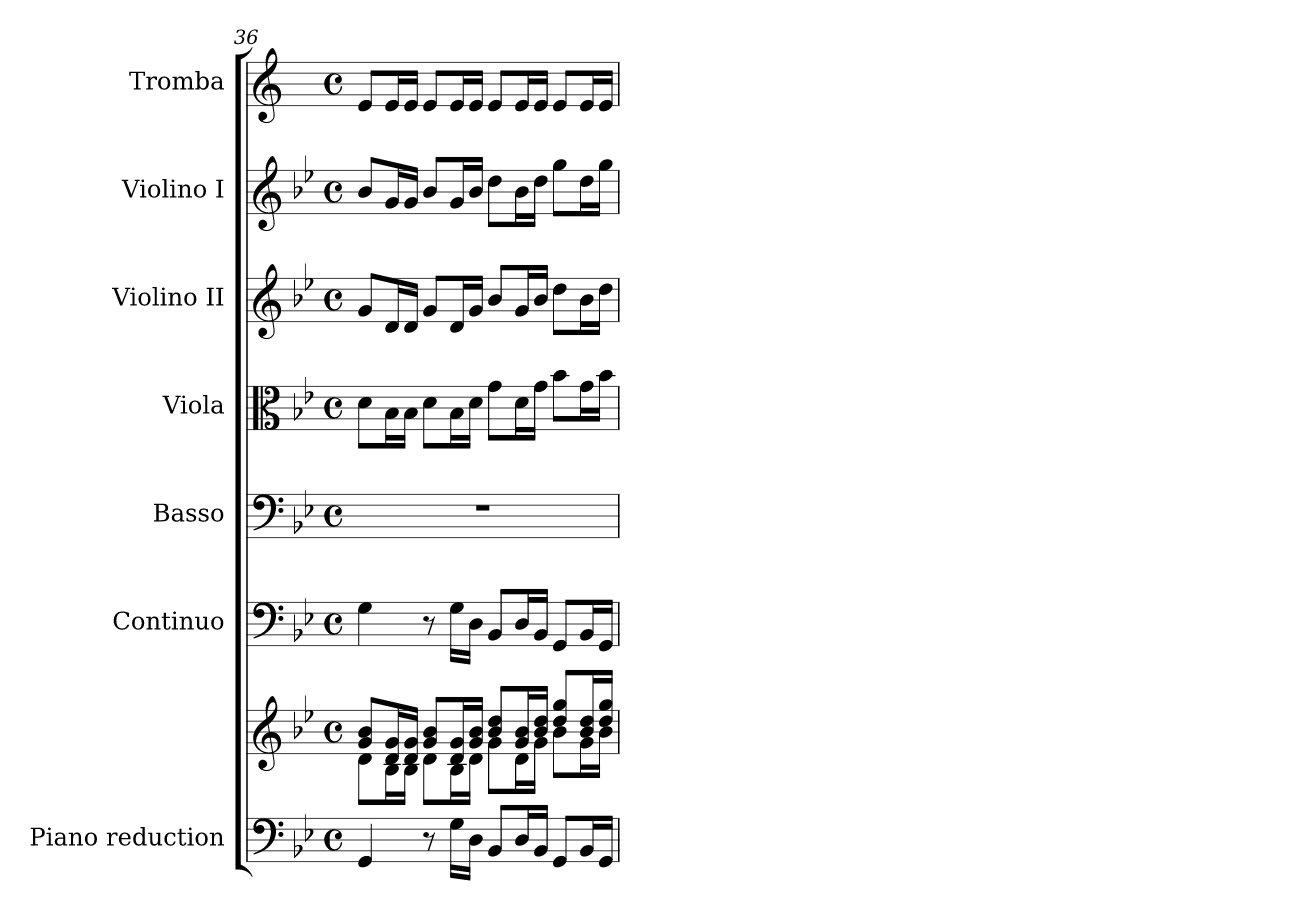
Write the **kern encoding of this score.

**kern	**kern	**kern	**kern	**kern	**kern	**kern	**kern
*part7	*part7	*part6	*part5	*part4	*part3	*part2	*part1
*staff8	*staff7	*staff6	*staff5	*staff4	*staff3	*staff2	*staff1
*I"Piano reduction	*	*I"Continuo	*I"Basso	*I"Viola	*I"Violino II	*I"Violino I	*I"Tromba
*I'Pno	*	*	*	*	*	*	*
*clefF4	*clefG2	*clefF4	*clefF4	*clefC3	*clefG2	*clefG2	*clefG2
*	*	*	*	*	*	*	*ITrd1c2
*k[b-e-]	*k[b-e-]	*k[b-e-]	*k[b-e-]	*k[b-e-]	*k[b-e-]	*k[b-e-]	*k[b-e-]
*M4/4	*M4/4	*M4/4	*M4/4	*M4/4	*M4/4	*M4/4	*M4/4
*met(c)	*met(c)	*met(c)	*met(c)	*met(c)	*met(c)	*met(c)	*met(c)
=36	=36	=36	=36	=36	=36	=36	=36
*	*^	*	*	*	*	*	*
4GG/	8g/ 8b-/L	8d\L	4G\	1r	8d\L	8g/L	8b-/L	8d/L
.	16d/ 16g/L	16B-\L	.	.	16B-\L	16d/L	16g/L	16d/L
.	16d/ 16g/JJ	16B-\JJ	.	.	16B-\JJ	16d/JJ	16g/JJ	16d/JJ
8r	8g/ 8b-/L	8d\L	8r	.	8d\L	8g/L	8b-/L	8d/L
16G\LL	16d/ 16g/L	16B-\L	16G\LL	.	16B-\L	16d/L	16g/L	16d/L
16D\JJ	16g/ 16b-/JJ	16d\JJ	16D\JJ	.	16d\JJ	16g/JJ	16b-/JJ	16d/JJ
8BB-/L	8b-/ 8dd/L	8g\L	8BB-/L	.	8g\L	8b-/L	8dd\L	8d/L
16D/L	16g/ 16b-/L	16d\L	16D/L	.	16d\L	16g/L	16b-\L	16d/L
16BB-/JJ	16b-/ 16dd/JJ	16g\JJ	16BB-/JJ	.	16g\JJ	16b-/JJ	16dd\JJ	16d/JJ
8GG/L	8dd/ 8gg/L	8b-\L	8GG/L	.	8b-\L	8dd\L	8gg\L	8d/L
16BB-/L	16b-/ 16dd/L	16g\L	16BB-/L	.	16g\L	16b-\L	16dd\L	16d/L
16GG/JJ	16dd/ 16gg/JJ	16b-\JJ	16GG/JJ	.	16b-\JJ	16dd\JJ	16gg\JJ	16d/JJ
*	*v	*v	*	*	*	*	*	*
=	=	=	=	=	=	=	=
*-	*-	*-	*-	*-	*-	*-	*-
